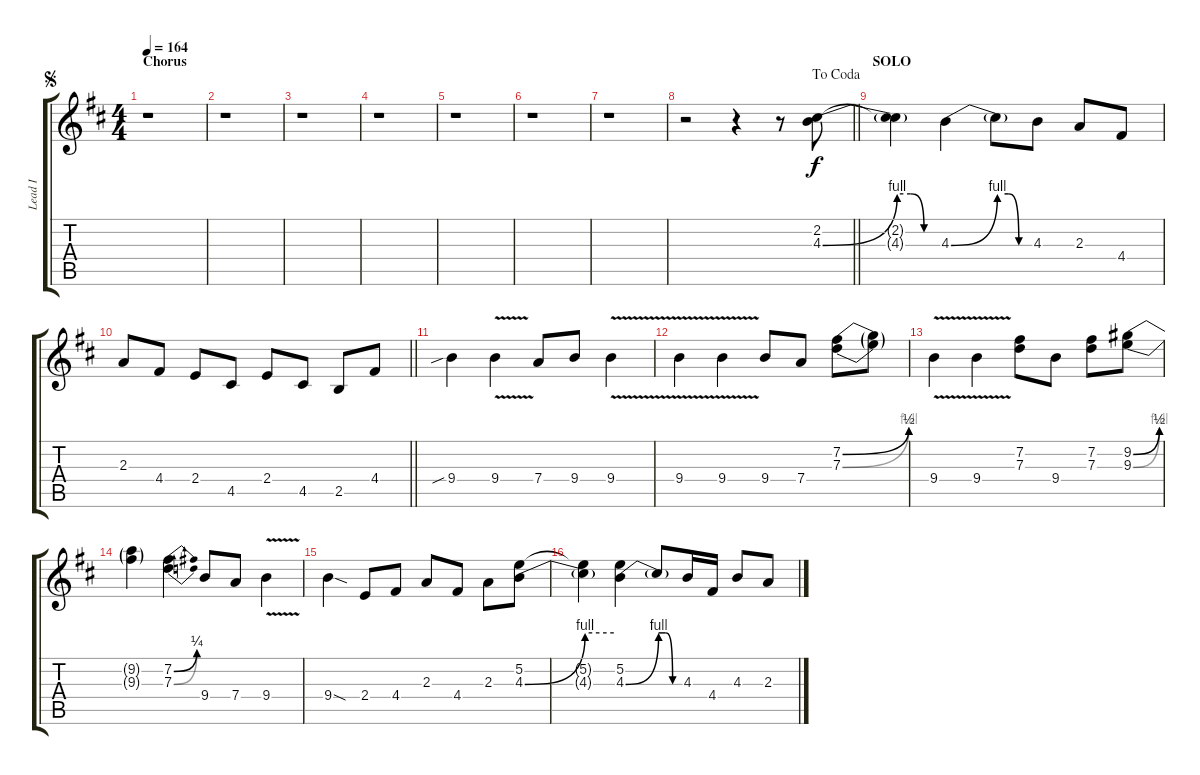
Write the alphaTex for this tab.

\track ("Lead I" "Lead I") {instrument overdrivenguitar}
\staff {score tabs}
\tuning (E4 B3 G3 D3 A2 E2) {hide}
\ts (4 4)
\section ("" "Chorus")
\jump segno
\tempo 164
\clef g2
\ks d
r.1{dy f} |
r.1 |
r.1 |
r.1 |
r.1 |
r.1 |
r.1 |
\jump dacoda
\barLineRight lightlight
r.2 r.4 r.8 (2.2 4.3{be (bend 0 0 60 4)}).8 |
\section ("" "SOLO")
(2.2{t} 4.3{be (custom 0 4 20 4 40 0 60 0) t}).4 4.3{be (bend 0 0 60 4)}.4 4.3{be (custom 0 4 20 4 40 0 60 0) t}.8 4.3.8 2.3.8 4.4.8 |
\barLineRight lightlight
2.3.8 4.4.8 2.4.8 4.5.8 2.4.8 4.5.8 2.5.8 4.4.8 |
9.4{sib}.4 9.4{v}.4 7.4.8 9.4.8 9.4{v}.4 |
9.4{v}.4 9.4{v}.4 9.4.8 7.4.8 (7.2{be (bend 0 0 60 2)} 7.3{be (bend 0 0 60 4)}).8 (7.2{t} 7.3{t}).8 |
9.4{v}.4 9.4{v}.4 (7.2 7.3).8 9.4.8 (7.2 7.3).8 (9.2{be (bend 0 0 60 2)} 9.3{be (bend 0 0 60 4)}).8 |
(9.2{t} 9.3{t}).4 (7.2{be (bend 0 0 60 1)} 7.3{be (bend 0 0 60 1)}).4 9.4.8 7.4.8 9.4{v}.4 |
9.4{sod}.4 2.4.8 4.4.8 2.3.8 4.4.8 2.3.8 (5.2 4.3{be (bend 0 0 60 4)}).8 |
(5.2{t} 4.3{be (hold 0 4 60 4) t}).4 (5.2 4.3{be (bend 0 0 60 4)}).4 4.3{be (custom 0 4 20 4 40 0 60 0) t}.8 4.3.16 4.4.16 4.3.8 2.3.8
